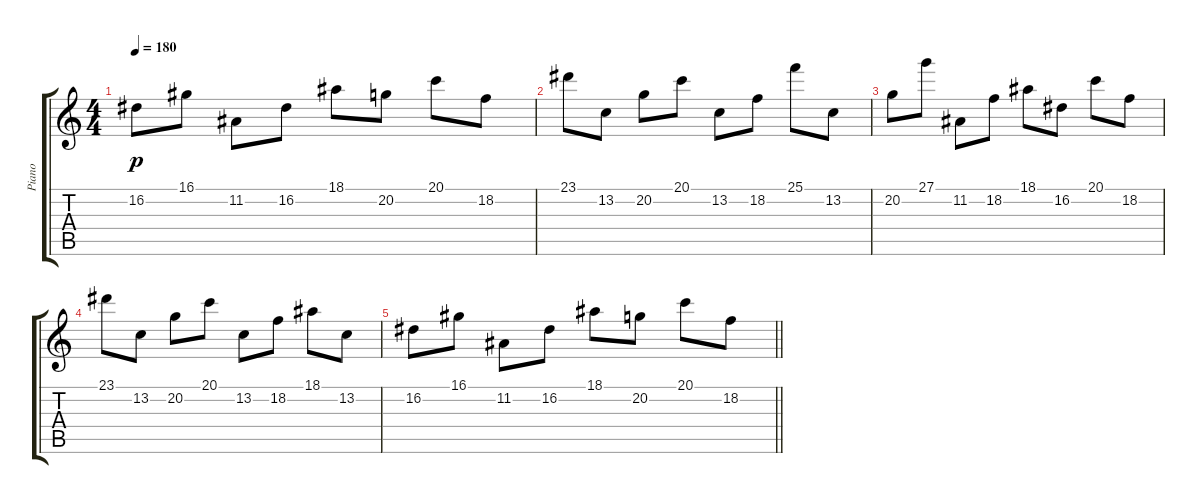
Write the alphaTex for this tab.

\track ("Piano" "Piano") {instrument acousticgrandpiano}
\staff {score tabs}
\tuning (E4 B3 G3 D3 A2 E2) {hide}
\ts (4 4)
\tempo 180
\clef g2
\ks c
16.2.8{dy p} 16.1.8 11.2.8 16.2.8 18.1.8 20.2.8 20.1.8 18.2.8 |
23.1.8 13.2.8 20.2.8 20.1.8 13.2.8 18.2.8 25.1.8 13.2.8 |
20.2.8 27.1.8 11.2.8 18.2.8 18.1.8 16.2.8 20.1.8 18.2.8 |
23.1.8 13.2.8 20.2.8 20.1.8 13.2.8 18.2.8 18.1.8 13.2.8 |
\barLineRight lightlight
16.2.8 16.1.8 11.2.8 16.2.8 18.1.8 20.2.8 20.1.8 18.2.8
